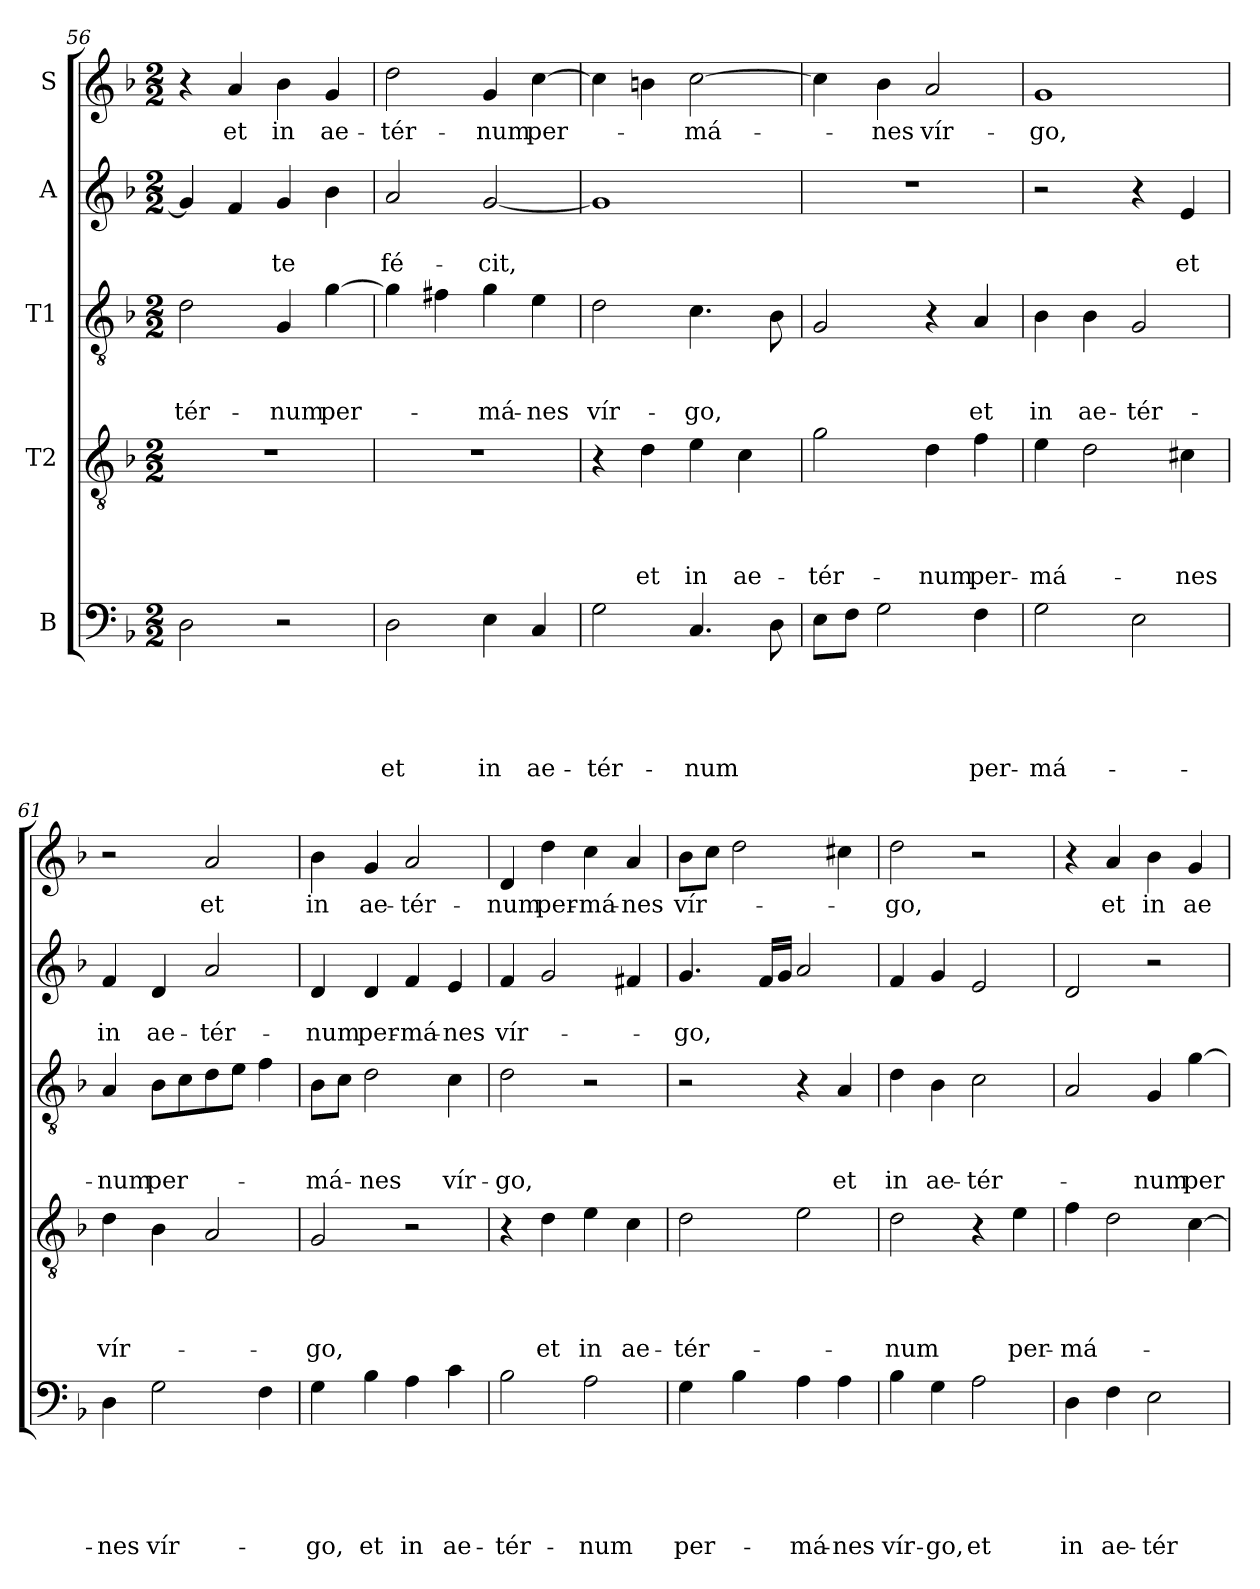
**kern	**text	**text	**text	**text	**text	**kern	**text	**text	**text	**text	**kern	**text	**text	**text	**kern	**text	**text	**kern	**text
*part5	*part5	*part5	*part5	*part5	*part5	*part4	*part4	*part4	*part4	*part4	*part3	*part3	*part3	*part3	*part2	*part2	*part2	*part1	*part1
*staff5	*staff5	*staff5	*staff5	*staff5	*staff5	*staff4	*staff4	*staff4	*staff4	*staff4	*staff3	*staff3	*staff3	*staff3	*staff2	*staff2	*staff2	*staff1	*staff1
*I"B	*	*	*	*	*	*I"T2	*	*	*	*	*I"T1	*	*	*	*I"A	*	*	*I"S	*
*clefF4	*	*	*	*	*	*clefGv2	*	*	*	*	*clefGv2	*	*	*	*clefG2	*	*	*clefG2	*
*k[b-]	*	*	*	*	*	*k[b-]	*	*	*	*	*k[b-]	*	*	*	*k[b-]	*	*	*k[b-]	*
*F:	*	*	*	*	*	*F:	*	*	*	*	*F:	*	*	*	*F:	*	*	*F:	*
*M2/2	*	*	*	*	*	*M2/2	*	*	*	*	*M2/2	*	*	*	*M2/2	*	*	*M2/2	*
=56	=56	=56	=56	=56	=56	=56	=56	=56	=56	=56	=56	=56	=56	=56	=56	=56	=56	=56	=56
!	!	!	!	!	!	!	!	!	!	!	!	!	!	!LO:LY:b	!	!	!	!	!
2D\	.	.	.	.	.	1r	.	.	.	.	2d\	.	.	-tér-	4g/]	.	.	4r	.
!	!	!	!	!	!	!	!	!	!	!	!	!	!	!	!	!	!	!	!LO:LY:b
.	.	.	.	.	.	.	.	.	.	.	.	.	.	.	4f/	.	.	4a/	et
!	!	!	!	!	!	!	!	!	!	!	!	!	!	!LO:LY:b	!	!	!LO:LY:b	!	!LO:LY:b
2r	.	.	.	.	.	.	.	.	.	.	4G/	.	.	-num	4g/	.	te	4b-\	in
!	!	!	!	!	!	!	!	!	!	!	!	!	!	!LO:LY:b	!	!	!	!	!LO:LY:b
.	.	.	.	.	.	.	.	.	.	.	[4g\	.	.	per-	4b-\	.	.	4g/	ae-
=57	=57	=57	=57	=57	=57	=57	=57	=57	=57	=57	=57	=57	=57	=57	=57	=57	=57	=57	=57
!	!	!	!	!	!LO:LY:b	!	!	!	!	!	!	!	!	!	!	!	!LO:LY:b	!	!LO:LY:b
2D\	.	.	.	.	et	1r	.	.	.	.	4g\]	.	.	.	2a/	.	fé-	2dd\	-tér-
.	.	.	.	.	.	.	.	.	.	.	4f#i\	.	.	.	.	.	.	.	.
!	!	!	!	!	!LO:LY:b	!	!	!	!	!	!	!	!	!LO:LY:b	!	!	!LO:LY:b	!	!LO:LY:b
4E\	.	.	.	.	in	.	.	.	.	.	4g\	.	.	-má-	[2g/	.	-cit,	4g/	-num
!	!	!	!	!	!LO:LY:b	!	!	!	!	!	!	!	!	!LO:LY:b	!	!	!	!	!LO:LY:b
4C/	.	.	.	.	ae-	.	.	.	.	.	4e\	.	.	-nes	.	.	.	[4cc\	per-
!!LO:PB:g=z
=58	=58	=58	=58	=58	=58	=58	=58	=58	=58	=58	=58	=58	=58	=58	=58	=58	=58	=58	=58
!	!	!	!	!	!LO:LY:b	!	!	!	!	!	!	!	!	!LO:LY:b	!	!	!	!	!
2G\	.	.	.	.	-tér-	4r	.	.	.	.	2d\	.	.	vír-	1g]	.	.	4cc\]	.
!	!	!	!	!	!	!	!	!	!	!LO:LY:b	!	!	!	!	!	!	!	!	!
.	.	.	.	.	.	4d\	.	.	.	et	.	.	.	.	.	.	.	4bni\	.
!	!	!	!	!	!LO:LY:b	!	!	!	!	!LO:LY:b	!	!	!	!LO:LY:b	!	!	!	!	!LO:LY:b
4.C/	.	.	.	.	-num	4e\	.	.	.	in	4.c\	.	.	-go,	.	.	.	[2cc\	-má-
!	!	!	!	!	!	!	!	!	!	!LO:LY:b	!	!	!	!	!	!	!	!	!
.	.	.	.	.	.	4c\	.	.	.	ae-	.	.	.	.	.	.	.	.	.
8D\	.	.	.	.	.	.	.	.	.	.	8B-\	.	.	.	.	.	.	.	.
=59	=59	=59	=59	=59	=59	=59	=59	=59	=59	=59	=59	=59	=59	=59	=59	=59	=59	=59	=59
!	!	!	!	!	!	!	!	!	!	!LO:LY:b	!	!	!	!	!	!	!	!	!
8E\L	.	.	.	.	.	2g\	.	.	.	-tér-	2G/	.	.	.	1r	.	.	4cc\]	.
8F\J	.	.	.	.	.	.	.	.	.	.	.	.	.	.	.	.	.	.	.
!	!	!	!	!	!	!	!	!	!	!	!	!	!	!	!	!	!	!	!LO:LY:b
2G\	.	.	.	.	.	.	.	.	.	.	.	.	.	.	.	.	.	4b-\	-nes
!	!	!	!	!	!	!	!	!	!	!LO:LY:b	!	!	!	!	!	!	!	!	!LO:LY:b
.	.	.	.	.	.	4d\	.	.	.	-num	4r	.	.	.	.	.	.	2a/	vír-
!	!	!	!	!	!LO:LY:b	!	!	!	!	!LO:LY:b	!	!	!	!LO:LY:b	!	!	!	!	!
4F\	.	.	.	.	per-	4f\	.	.	.	per-	4A/	.	.	et	.	.	.	.	.
=60	=60	=60	=60	=60	=60	=60	=60	=60	=60	=60	=60	=60	=60	=60	=60	=60	=60	=60	=60
!	!	!	!	!	!LO:LY:b	!	!	!	!	!LO:LY:b	!	!	!	!LO:LY:b	!	!	!	!	!LO:LY:b
2G\	.	.	.	.	-má-	4e\	.	.	.	-má-	4B-\	.	.	in	2r	.	.	1g	-go,
!	!	!	!	!	!	!	!	!	!	!	!	!	!	!LO:LY:b	!	!	!	!	!
.	.	.	.	.	.	2d\	.	.	.	.	4B-\	.	.	ae-	.	.	.	.	.
!	!	!	!	!	!	!	!	!	!	!	!	!	!	!LO:LY:b	!	!	!	!	!
2E\	.	.	.	.	.	.	.	.	.	.	2G/	.	.	-tér-	4r	.	.	.	.
!	!	!	!	!	!	!	!	!	!	!LO:LY:b	!	!	!	!	!	!	!LO:LY:b	!	!
.	.	.	.	.	.	4c#i\	.	.	.	-nes	.	.	.	.	4e/	.	et	.	.
=61	=61	=61	=61	=61	=61	=61	=61	=61	=61	=61	=61	=61	=61	=61	=61	=61	=61	=61	=61
!	!	!	!	!	!LO:LY:b	!	!	!	!	!LO:LY:b	!	!	!	!LO:LY:b	!	!	!LO:LY:b	!	!
4D\	.	.	.	.	-nes	4d\	.	.	.	vír-	4A/	.	.	-num	4f/	.	in	2r	.
!	!	!	!	!	!LO:LY:b	!	!	!	!	!	!	!	!	!LO:LY:b	!	!	!LO:LY:b	!	!
2G\	.	.	.	.	vír-	4B-\	.	.	.	.	8B-\L	.	.	per-	4d/	.	ae-	.	.
.	.	.	.	.	.	.	.	.	.	.	8c\	.	.	.	.	.	.	.	.
!	!	!	!	!	!	!	!	!	!	!	!	!	!	!	!	!	!LO:LY:b	!	!LO:LY:b
.	.	.	.	.	.	2A/	.	.	.	.	8d\	.	.	.	2a/	.	-tér-	2a/	et
.	.	.	.	.	.	.	.	.	.	.	8e\J	.	.	.	.	.	.	.	.
4F\	.	.	.	.	.	.	.	.	.	.	4f\	.	.	.	.	.	.	.	.
=62	=62	=62	=62	=62	=62	=62	=62	=62	=62	=62	=62	=62	=62	=62	=62	=62	=62	=62	=62
!	!	!	!	!	!LO:LY:b	!	!	!	!	!LO:LY:b	!	!	!	!LO:LY:b	!	!	!LO:LY:b	!	!LO:LY:b
4G\	.	.	.	.	-go,	2G/	.	.	.	-go,	8B-\L	.	.	-má-	4d/	.	-num	4b-\	in
.	.	.	.	.	.	.	.	.	.	.	8c\J	.	.	.	.	.	.	.	.
!	!	!	!	!	!LO:LY:b	!	!	!	!	!	!	!	!	!LO:LY:b	!	!	!LO:LY:b	!	!LO:LY:b
4B-\	.	.	.	.	et	.	.	.	.	.	2d\	.	.	-nes	4d/	.	per-	4g/	ae-
!	!	!	!	!	!LO:LY:b	!	!	!	!	!	!	!	!	!	!	!	!LO:LY:b	!	!LO:LY:b
4A\	.	.	.	.	in	2r	.	.	.	.	.	.	.	.	4f/	.	-má-	2a/	-tér-
!	!	!	!	!	!LO:LY:b	!	!	!	!	!	!	!	!	!LO:LY:b	!	!	!LO:LY:b	!	!
4c\	.	.	.	.	ae-	.	.	.	.	.	4c\	.	.	vír-	4e/	.	-nes	.	.
=63	=63	=63	=63	=63	=63	=63	=63	=63	=63	=63	=63	=63	=63	=63	=63	=63	=63	=63	=63
!	!	!	!	!	!LO:LY:b	!	!	!	!	!	!	!	!	!LO:LY:b	!	!	!LO:LY:b	!	!LO:LY:b
2B-\	.	.	.	.	-tér-	4r	.	.	.	.	2d\	.	.	-go,	4f/	.	vír-	4d/	-num
!	!	!	!	!	!	!	!	!	!	!LO:LY:b	!	!	!	!	!	!	!	!	!LO:LY:b
.	.	.	.	.	.	4d\	.	.	.	et	.	.	.	.	2g/	.	.	4dd\	per-
!	!	!	!	!	!LO:LY:b	!	!	!	!	!LO:LY:b	!	!	!	!	!	!	!	!	!LO:LY:b
2A\	.	.	.	.	-num	4e\	.	.	.	in	2r	.	.	.	.	.	.	4cc\	-má-
!	!	!	!	!	!	!	!	!	!	!LO:LY:b	!	!	!	!	!	!	!	!	!LO:LY:b
.	.	.	.	.	.	4c\	.	.	.	ae-	.	.	.	.	4f#i/	.	.	4a/	-nes
!!LO:LB:g=z
=64	=64	=64	=64	=64	=64	=64	=64	=64	=64	=64	=64	=64	=64	=64	=64	=64	=64	=64	=64
!	!	!	!	!	!LO:LY:b	!	!	!	!	!LO:LY:b	!	!	!	!	!	!	!LO:LY:b	!	!LO:LY:b
4G\	.	.	.	.	per-	2d\	.	.	.	-tér-	2r	.	.	.	4.g/	.	-go,	8b-\L	vír-
.	.	.	.	.	.	.	.	.	.	.	.	.	.	.	.	.	.	8cc\J	.
4B-\	.	.	.	.	.	.	.	.	.	.	.	.	.	.	.	.	.	2dd\	.
.	.	.	.	.	.	.	.	.	.	.	.	.	.	.	16f/LL	.	.	.	.
.	.	.	.	.	.	.	.	.	.	.	.	.	.	.	16g/JJ	.	.	.	.
!	!	!	!	!	!LO:LY:b	!	!	!	!	!	!	!	!	!	!	!	!	!	!
4A\	.	.	.	.	-má-	2e\	.	.	.	.	4r	.	.	.	2a/	.	.	.	.
!	!	!	!	!	!LO:LY:b	!	!	!	!	!	!	!	!	!LO:LY:b	!	!	!	!	!
4A\	.	.	.	.	-nes	.	.	.	.	.	4A/	.	.	et	.	.	.	4cc#i\	.
=65	=65	=65	=65	=65	=65	=65	=65	=65	=65	=65	=65	=65	=65	=65	=65	=65	=65	=65	=65
!	!	!	!	!	!LO:LY:b	!	!	!	!	!LO:LY:b	!	!	!	!LO:LY:b	!	!	!	!	!LO:LY:b
4B-\	.	.	.	.	vír-	2d\	.	.	.	-num	4d\	.	.	in	4f/	.	.	2dd\	-go,
!	!	!	!	!	!LO:LY:b	!	!	!	!	!	!	!	!	!LO:LY:b	!	!	!	!	!
4G\	.	.	.	.	-go,	.	.	.	.	.	4B-\	.	.	ae-	4g/	.	.	.	.
!	!	!	!	!	!LO:LY:b	!	!	!	!	!	!	!	!	!LO:LY:b	!	!	!	!	!
2A\	.	.	.	.	et	4r	.	.	.	.	2c\	.	.	-tér-	2e/	.	.	2r	.
!	!	!	!	!	!	!	!	!	!	!LO:LY:b	!	!	!	!	!	!	!	!	!
.	.	.	.	.	.	4e\	.	.	.	per-	.	.	.	.	.	.	.	.	.
=66	=66	=66	=66	=66	=66	=66	=66	=66	=66	=66	=66	=66	=66	=66	=66	=66	=66	=66	=66
!	!	!	!	!	!LO:LY:b	!	!	!	!	!LO:LY:b	!	!	!	!	!	!	!	!	!
4D\	.	.	.	.	in	4f\	.	.	.	-má-	2A/	.	.	.	2d/	.	.	4r	.
!	!	!	!	!	!LO:LY:b	!	!	!	!	!	!	!	!	!	!	!	!	!	!LO:LY:b
4F\	.	.	.	.	ae-	2d\	.	.	.	.	.	.	.	.	.	.	.	4a/	et
!	!	!	!	!	!LO:LY:b	!	!	!	!	!	!	!	!	!LO:LY:b	!	!	!	!	!LO:LY:b
2E\	.	.	.	.	-tér-	.	.	.	.	.	4G/	.	.	-num	2r	.	.	4b-\	in
!	!	!	!	!	!	!	!	!	!	!	!	!	!	!LO:LY:b	!	!	!	!	!LO:LY:b
.	.	.	.	.	.	[4c\	.	.	.	.	[4g\	.	.	per-	.	.	.	4g/	ae-
=	=	=	=	=	=	=	=	=	=	=	=	=	=	=	=	=	=	=	=
*-	*-	*-	*-	*-	*-	*-	*-	*-	*-	*-	*-	*-	*-	*-	*-	*-	*-	*-	*-
